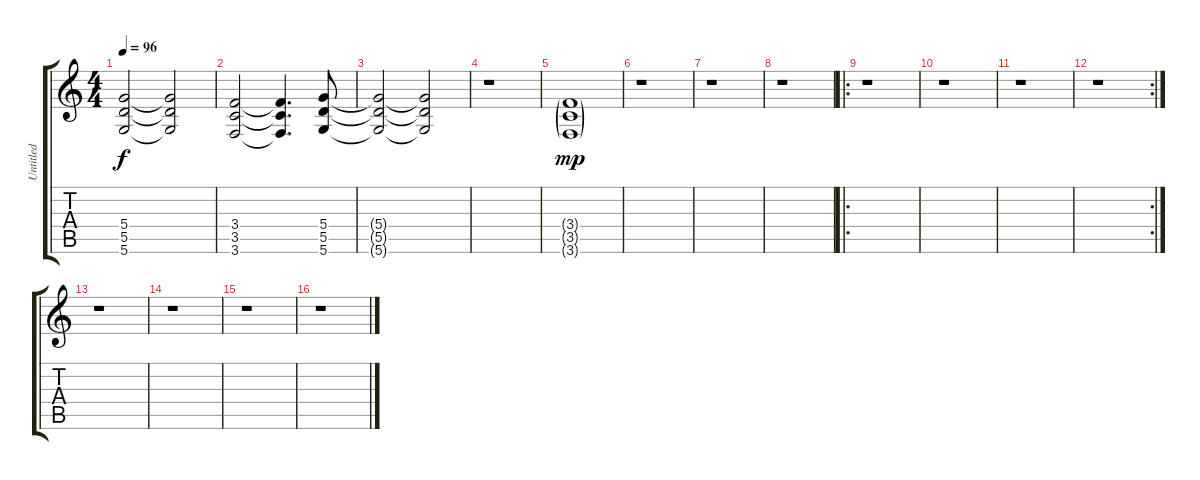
\track ("Untitled" "Untitled") {instrument distortionguitar}
\staff {score tabs}
\tuning (E4 B3 G3 D3 A2 D2) {hide}
\ts (4 4)
\tempo 96
\clef g2
\ks c
(5.4{t} 5.5{t} 5.6{t}).2{dy f} (5.4{t} 5.5{t} 5.6{t}).2 |
(3.4 3.5 3.6).2 (3.4{t} 3.5{t} 3.6{t}).4{d} (5.4 5.5 5.6).8 |
(5.4{t} 5.5{t} 5.6{t}).2 (5.4{t} 5.5{t} 5.6{t}).2 |
r.1 |
(3.4{g} 3.5{g} 3.6{g}).1{dy mp} |
r.1 |
r.1 |
r.1 |
\ro
r.1 |
r.1 |
r.1 |
\rc 2
r.1 |
r.1 |
r.1 |
r.1 |
r.1
